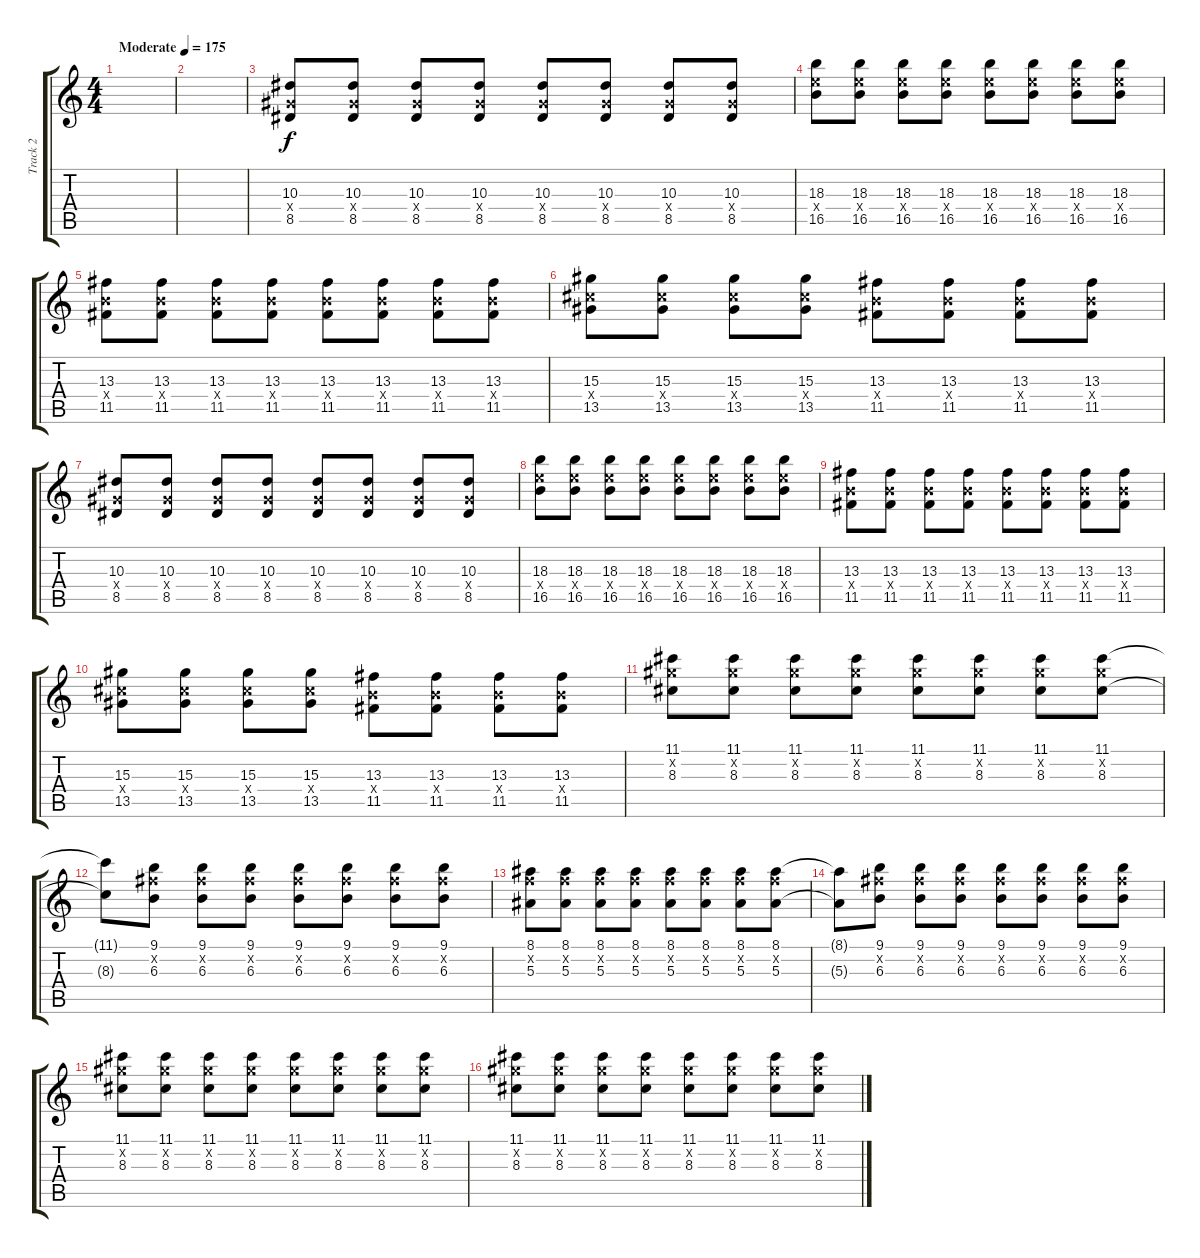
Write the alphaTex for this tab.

\track ("Track 2" "Track 2") {instrument distortionguitar}
\staff {score tabs}
\tuning (D4 A3 F3 C3 G2 C2) {hide}
\ts (4 4)
\tempo (175 "Moderate")
\clef g2
\ks c
|
|
(10.3 8.4{x} 8.5).8 (10.3 8.4{x} 8.5).8 (10.3 8.4{x} 8.5).8 (10.3 8.4{x} 8.5).8 (10.3 8.4{x} 8.5).8 (10.3 8.4{x} 8.5).8 (10.3 8.4{x} 8.5).8 (10.3 8.4{x} 8.5).8 |
(18.3 16.4{x} 16.5).8 (18.3 16.4{x} 16.5).8 (18.3 16.4{x} 16.5).8 (18.3 16.4{x} 16.5).8 (18.3 16.4{x} 16.5).8 (18.3 16.4{x} 16.5).8 (18.3 16.4{x} 16.5).8 (18.3 16.4{x} 16.5).8 |
(13.3 11.4{x} 11.5).8 (13.3 11.4{x} 11.5).8 (13.3 11.4{x} 11.5).8 (13.3 11.4{x} 11.5).8 (13.3 11.4{x} 11.5).8 (13.3 11.4{x} 11.5).8 (13.3 11.4{x} 11.5).8 (13.3 11.4{x} 11.5).8 |
(15.3 13.4{x} 13.5).8 (15.3 13.4{x} 13.5).8 (15.3 13.4{x} 13.5).8 (15.3 13.4{x} 13.5).8 (13.3 11.4{x} 11.5).8 (13.3 11.4{x} 11.5).8 (13.3 11.4{x} 11.5).8 (13.3 11.4{x} 11.5).8 |
(10.3 8.4{x} 8.5).8 (10.3 8.4{x} 8.5).8 (10.3 8.4{x} 8.5).8 (10.3 8.4{x} 8.5).8 (10.3 8.4{x} 8.5).8 (10.3 8.4{x} 8.5).8 (10.3 8.4{x} 8.5).8 (10.3 8.4{x} 8.5).8 |
(18.3 16.4{x} 16.5).8 (18.3 16.4{x} 16.5).8 (18.3 16.4{x} 16.5).8 (18.3 16.4{x} 16.5).8 (18.3 16.4{x} 16.5).8 (18.3 16.4{x} 16.5).8 (18.3 16.4{x} 16.5).8 (18.3 16.4{x} 16.5).8 |
(13.3 11.4{x} 11.5).8 (13.3 11.4{x} 11.5).8 (13.3 11.4{x} 11.5).8 (13.3 11.4{x} 11.5).8 (13.3 11.4{x} 11.5).8 (13.3 11.4{x} 11.5).8 (13.3 11.4{x} 11.5).8 (13.3 11.4{x} 11.5).8 |
(15.3 13.4{x} 13.5).8 (15.3 13.4{x} 13.5).8 (15.3 13.4{x} 13.5).8 (15.3 13.4{x} 13.5).8 (13.3 11.4{x} 11.5).8 (13.3 11.4{x} 11.5).8 (13.3 11.4{x} 11.5).8 (13.3 11.4{x} 11.5).8 |
(11.1 11.2{x} 8.3).8 (11.1 11.2{x} 8.3).8 (11.1 11.2{x} 8.3).8 (11.1 11.2{x} 8.3).8 (11.1 11.2{x} 8.3).8 (11.1 11.2{x} 8.3).8 (11.1 11.2{x} 8.3).8 (11.1 11.2{x} 8.3).8 |
(11.1{t} 8.3{t}).8 (9.1 9.2{x} 6.3).8 (9.1 9.2{x} 6.3).8 (9.1 9.2{x} 6.3).8 (9.1 9.2{x} 6.3).8 (9.1 9.2{x} 6.3).8 (9.1 9.2{x} 6.3).8 (9.1 9.2{x} 6.3).8 |
(8.1 8.2{x} 5.3).8 (8.1 8.2{x} 5.3).8 (8.1 8.2{x} 5.3).8 (8.1 8.2{x} 5.3).8 (8.1 8.2{x} 5.3).8 (8.1 8.2{x} 5.3).8 (8.1 8.2{x} 5.3).8 (8.1 8.2{x} 5.3).8 |
(8.1{t} 5.3{t}).8 (9.1 9.2{x} 6.3).8 (9.1 9.2{x} 6.3).8 (9.1 9.2{x} 6.3).8 (9.1 9.2{x} 6.3).8 (9.1 9.2{x} 6.3).8 (9.1 9.2{x} 6.3).8 (9.1 9.2{x} 6.3).8 |
(11.1 11.2{x} 8.3).8 (11.1 11.2{x} 8.3).8 (11.1 11.2{x} 8.3).8 (11.1 11.2{x} 8.3).8 (11.1 11.2{x} 8.3).8 (11.1 11.2{x} 8.3).8 (11.1 11.2{x} 8.3).8 (11.1 11.2{x} 8.3).8 |
(11.1 11.2{x} 8.3).8 (11.1 11.2{x} 8.3).8 (11.1 11.2{x} 8.3).8 (11.1 11.2{x} 8.3).8 (11.1 11.2{x} 8.3).8 (11.1 11.2{x} 8.3).8 (11.1 11.2{x} 8.3).8 (11.1 11.2{x} 8.3).8
